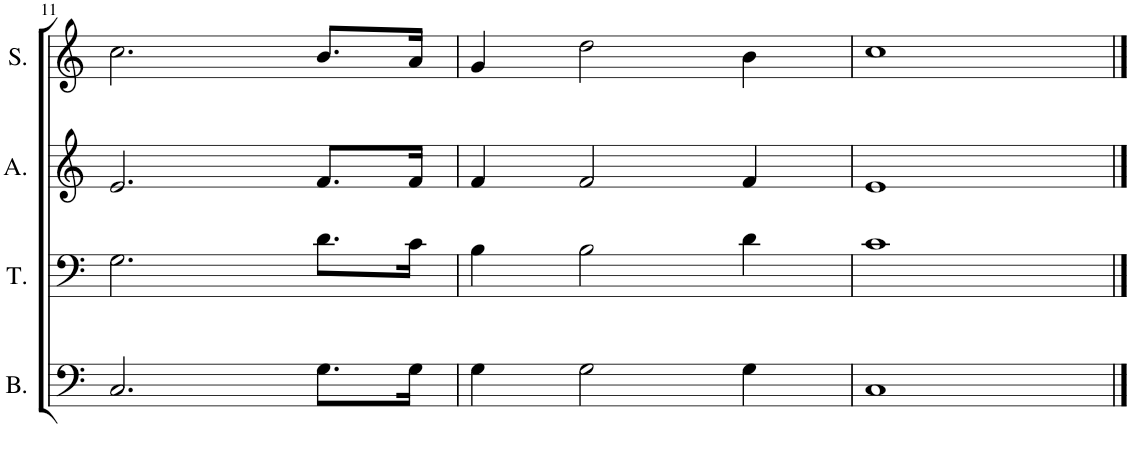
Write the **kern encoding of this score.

**kern	**kern	**kern	**kern
*part4	*part3	*part2	*part1
*staff4	*staff3	*staff2	*staff1
*I"Bass	*I"Tenor	*I"Alto	*I"Soprano
*I'B.	*I'T.	*I'A.	*I'S.
!!LO:PB:g=z
*clefF4	*clefF4	*clefG2	*clefG2
*k[]	*k[]	*k[]	*k[]
*M4/4	*M4/4	*M4/4	*M4/4
=11	=11	=11	=11
2.C/	2.G\	2.e/	2.cc\
8.G\L	8.d\L	8.f/L	8.b/L
16G\Jk	16c\Jk	16f/Jk	16a/Jk
=12	=12	=12	=12
4G\	4B\	4f/	4g/
2G\	2B\	2f/	2dd\
4G\	4d\	4f/	4b\
=13	=13	=13	=13
1C	1c	1e	1cc
==	==	==	==
*-	*-	*-	*-
